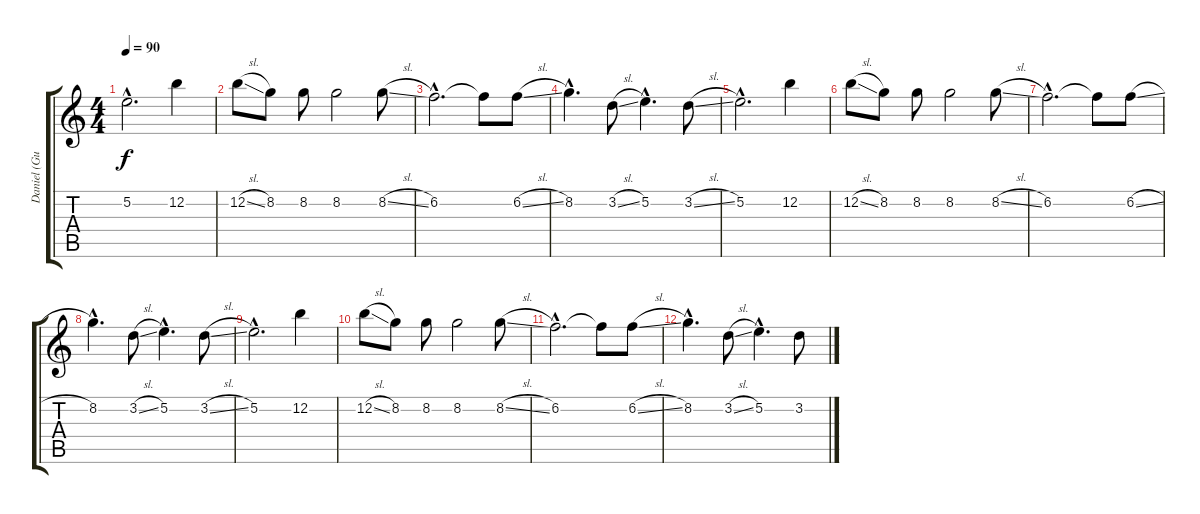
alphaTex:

\track ("Daniel (Guitar)" "Daniel (Gu") {instrument overdrivenguitar}
\staff {score tabs}
\tuning (E4 B3 G3 D3 A2 E2) {hide}
\ts (4 4)
\tempo 90
\clef g2
\ks c
5.2{hac}.2{d dy f} 12.2.4 |
12.2{sl}.8 8.2.8 8.2.8 8.2.2 8.2{sl}.8 |
6.2{hac}.2{d} 6.2{t}.8 6.2{sl}.8 |
8.2{hac}.4{d} 3.2{sl}.8 5.2{hac}.4{d} 3.2{sl}.8 |
5.2{hac}.2{d} 12.2.4 |
12.2{sl}.8 8.2.8 8.2.8 8.2.2 8.2{sl}.8 |
6.2{hac}.2{d} 6.2{t}.8 6.2{sl}.8 |
8.2{hac}.4{d} 3.2{sl}.8 5.2{hac}.4{d} 3.2{sl}.8 |
5.2{hac}.2{d} 12.2.4 |
12.2{sl}.8 8.2.8 8.2.8 8.2.2 8.2{sl}.8 |
6.2{hac}.2{d} 6.2{t}.8 6.2{sl}.8 |
8.2{hac}.4{d} 3.2{sl}.8 5.2{hac}.4{d} 3.2.8
